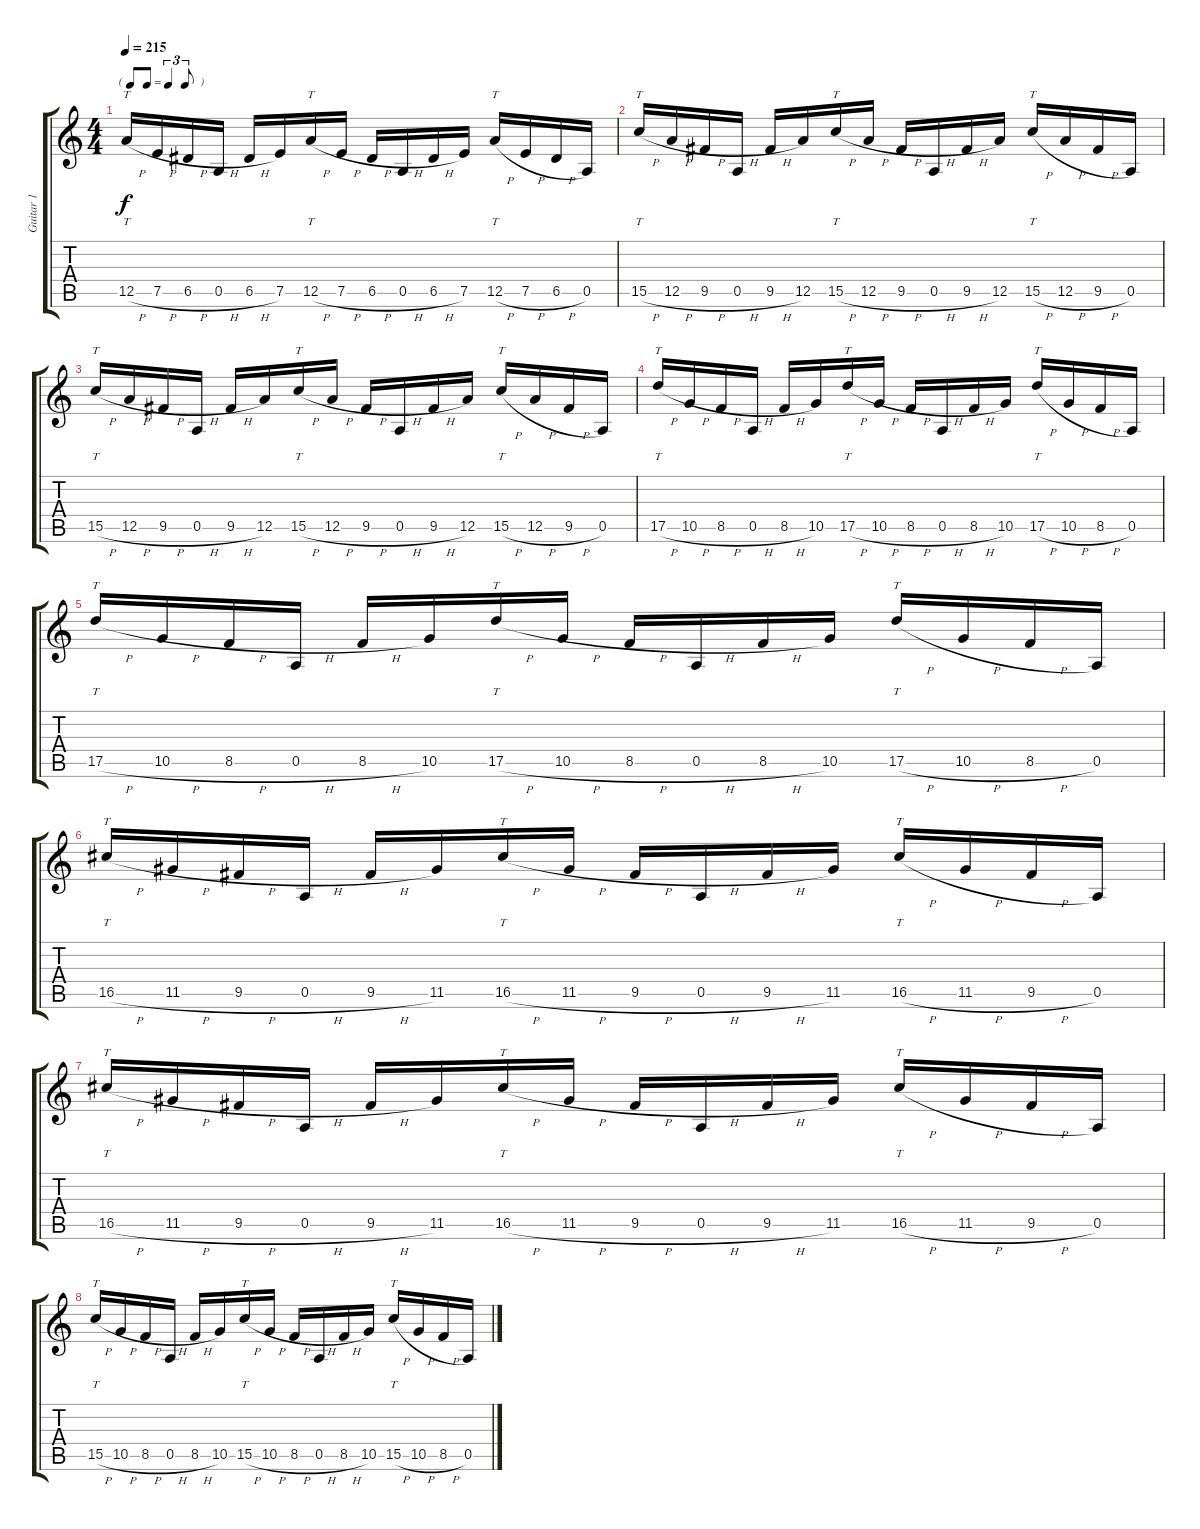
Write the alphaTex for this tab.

\track ("Guitar 1" "Guitar 1") {instrument distortionguitar}
\staff {score tabs}
\tuning (E4 B3 G3 D3 A2 E2) {hide}
\ts (4 4)
\tf triplet8th
\tempo 215
\clef g2
\ks c
12.5{h}.16{tt dy f} 7.5{h}.16 6.5{h}.16 0.5{h}.16 6.5{h}.16 7.5.16 12.5{h}.16{tt} 7.5{h}.16 6.5{h}.16 0.5{h}.16 6.5{h}.16 7.5.16 12.5{h}.16{tt} 7.5{h}.16 6.5{h}.16 0.5.16 |
15.5{h}.16{tt} 12.5{h}.16 9.5{h}.16 0.5{h}.16 9.5{h}.16 12.5.16 15.5{h}.16{tt} 12.5{h}.16 9.5{h}.16 0.5{h}.16 9.5{h}.16 12.5.16 15.5{h}.16{tt} 12.5{h}.16 9.5{h}.16 0.5.16 |
15.5{h}.16{tt} 12.5{h}.16 9.5{h}.16 0.5{h}.16 9.5{h}.16 12.5.16 15.5{h}.16{tt} 12.5{h}.16 9.5{h}.16 0.5{h}.16 9.5{h}.16 12.5.16 15.5{h}.16{tt} 12.5{h}.16 9.5{h}.16 0.5.16 |
17.5{h}.16{tt} 10.5{h}.16 8.5{h}.16 0.5{h}.16 8.5{h}.16 10.5.16 17.5{h}.16{tt} 10.5{h}.16 8.5{h}.16 0.5{h}.16 8.5{h}.16 10.5.16 17.5{h}.16{tt} 10.5{h}.16 8.5{h}.16 0.5.16 |
17.5{h}.16{tt} 10.5{h}.16 8.5{h}.16 0.5{h}.16 8.5{h}.16 10.5.16 17.5{h}.16{tt} 10.5{h}.16 8.5{h}.16 0.5{h}.16 8.5{h}.16 10.5.16 17.5{h}.16{tt} 10.5{h}.16 8.5{h}.16 0.5.16 |
16.5{h}.16{tt} 11.5{h}.16 9.5{h}.16 0.5{h}.16 9.5{h}.16 11.5.16 16.5{h}.16{tt} 11.5{h}.16 9.5{h}.16 0.5{h}.16 9.5{h}.16 11.5.16 16.5{h}.16{tt} 11.5{h}.16 9.5{h}.16 0.5.16 |
16.5{h}.16{tt} 11.5{h}.16 9.5{h}.16 0.5{h}.16 9.5{h}.16 11.5.16 16.5{h}.16{tt} 11.5{h}.16 9.5{h}.16 0.5{h}.16 9.5{h}.16 11.5.16 16.5{h}.16{tt} 11.5{h}.16 9.5{h}.16 0.5.16 |
15.5{h}.16{tt} 10.5{h}.16 8.5{h}.16 0.5{h}.16 8.5{h}.16 10.5.16 15.5{h}.16{tt} 10.5{h}.16 8.5{h}.16 0.5{h}.16 8.5{h}.16 10.5.16 15.5{h}.16{tt} 10.5{h}.16 8.5{h}.16 0.5.16
